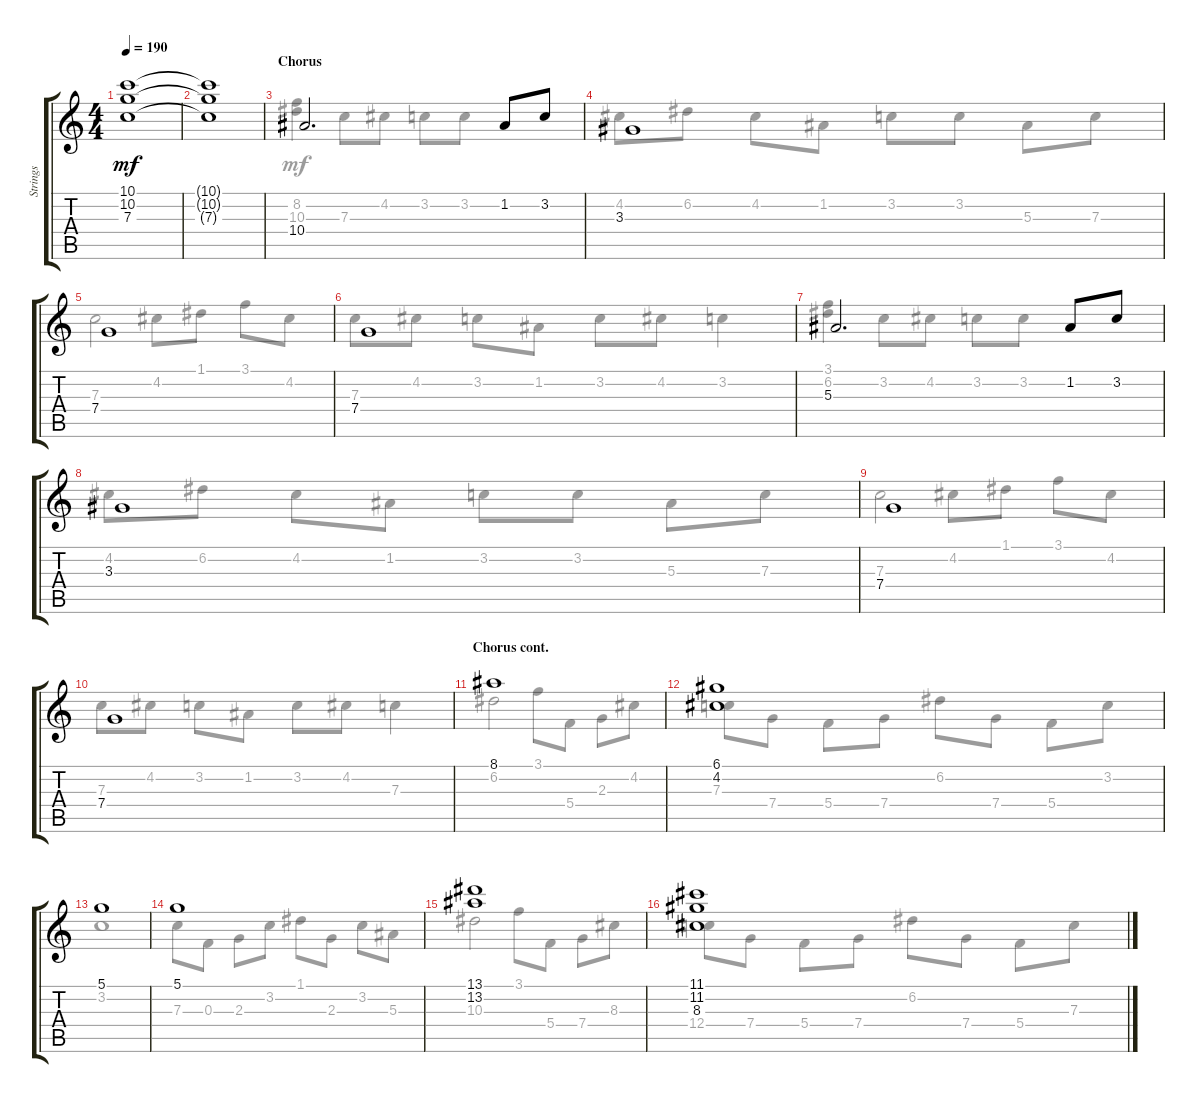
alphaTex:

\track ("Strings" "Strings") {instrument electricguitarclean}
\staff {score tabs}
\tuning (D4 A3 F3 C3 G2 C2) {hide}
\voice
\ts (4 4)
\tempo 190
\clef g2
\ks aminor
(10.1 10.2 7.3).1{dy mf} |
(10.1{t} 10.2{t} 7.3{t}).1 |
\section ("" "Chorus")
10.4.2{d} 1.2.8 3.2.8 |
3.3.1 |
7.4.1 |
7.4.1 |
5.3.2{d} 1.2.8 3.2.8 |
3.3.1 |
7.4.1 |
7.4.1 |
\section ("" "Chorus cont.")
8.1.1 |
(6.1 4.2).1 |
5.1.1 |
5.1.1 |
(13.1 13.2).1 |
(11.1 11.2 8.3).1
\voice
\clef g2
\ottava regular
\simile none
\ks aminor
|
|
(8.2 10.3).4 7.3.8 4.2.8 3.2.8 3.2.8 |
4.2.8 6.2.8 4.2.8 1.2.8 3.2.8 3.2.8 5.3.8 7.3.8 |
7.3.2 4.2.8 1.1.8 3.1.8 4.2.8 |
7.3.8 4.2.8 3.2.8 1.2.8 3.2.8 4.2.8 3.2.4 |
(3.1 6.2).4 3.2.8 4.2.8 3.2.8 3.2.8 |
4.2.8 6.2.8 4.2.8 1.2.8 3.2.8 3.2.8 5.3.8 7.3.8 |
7.3.2 4.2.8 1.1.8 3.1.8 4.2.8 |
7.3.8 4.2.8 3.2.8 1.2.8 3.2.8 4.2.8 7.3.4 |
6.2.2 3.1.8 5.4.8 2.3.8 4.2.8 |
7.3.8 7.4.8 5.4.8 7.4.8 6.2.8 7.4.8 5.4.8 3.2.8 |
3.2.1 |
7.3.8 0.3.8 2.3.8 3.2.8 1.1.8 2.3.8 3.2.8 5.3.8 |
10.3.2 3.1.8 5.4.8 7.4.8 8.3.8 |
12.4.8 7.4.8 5.4.8 7.4.8 6.2.8 7.4.8 5.4.8 7.3.8
